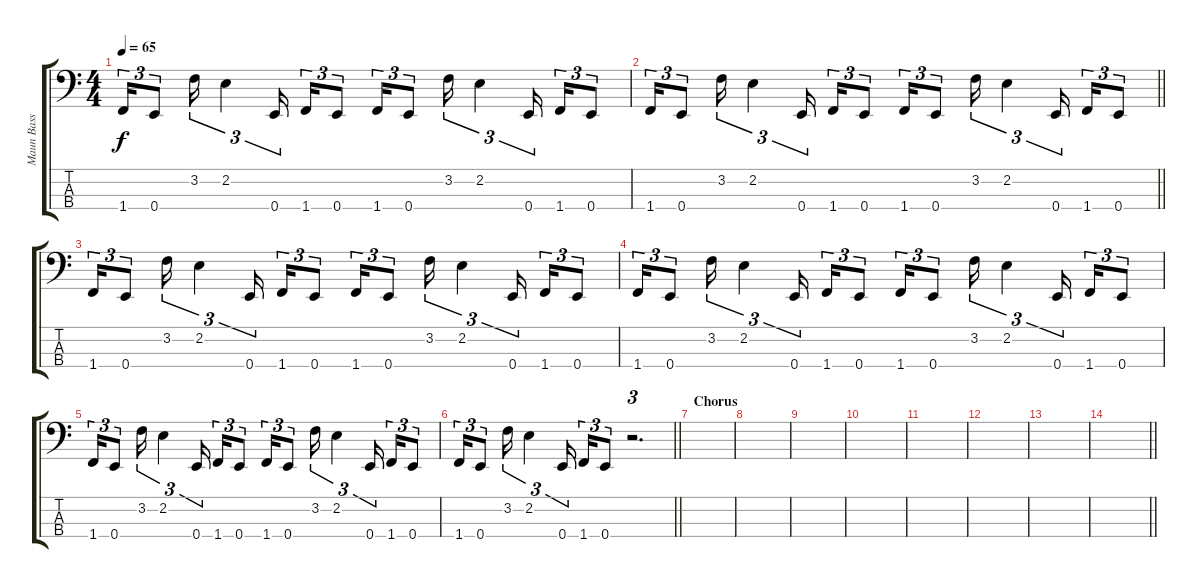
\track ("Maun Bass" "Maun Bass") {instrument synthbass1}
\staff {score tabs}
\tuning (G2 D2 A1 E1) {hide}
\ts (4 4)
\tempo 65
\clef f4
\ks c
1.4.16{tu (3 2) dy f} 0.4.8{tu (3 2)} 3.2.16{tu (3 2)} 2.2.4{tu (3 2)} 0.4.16{tu (3 2) beam splitsecondary} 1.4.16{tu (3 2)} 0.4.8{tu (3 2)} 1.4.16{tu (3 2)} 0.4.8{tu (3 2)} 3.2.16{tu (3 2)} 2.2.4{tu (3 2)} 0.4.16{tu (3 2) beam splitsecondary} 1.4.16{tu (3 2)} 0.4.8{tu (3 2)} |
\barLineRight lightlight
1.4.16{tu (3 2)} 0.4.8{tu (3 2)} 3.2.16{tu (3 2)} 2.2.4{tu (3 2)} 0.4.16{tu (3 2) beam splitsecondary} 1.4.16{tu (3 2)} 0.4.8{tu (3 2)} 1.4.16{tu (3 2)} 0.4.8{tu (3 2)} 3.2.16{tu (3 2)} 2.2.4{tu (3 2)} 0.4.16{tu (3 2) beam splitsecondary} 1.4.16{tu (3 2)} 0.4.8{tu (3 2)} |
1.4.16{tu (3 2)} 0.4.8{tu (3 2)} 3.2.16{tu (3 2)} 2.2.4{tu (3 2)} 0.4.16{tu (3 2) beam splitsecondary} 1.4.16{tu (3 2)} 0.4.8{tu (3 2)} 1.4.16{tu (3 2)} 0.4.8{tu (3 2)} 3.2.16{tu (3 2)} 2.2.4{tu (3 2)} 0.4.16{tu (3 2) beam splitsecondary} 1.4.16{tu (3 2)} 0.4.8{tu (3 2)} |
1.4.16{tu (3 2)} 0.4.8{tu (3 2)} 3.2.16{tu (3 2)} 2.2.4{tu (3 2)} 0.4.16{tu (3 2) beam splitsecondary} 1.4.16{tu (3 2)} 0.4.8{tu (3 2)} 1.4.16{tu (3 2)} 0.4.8{tu (3 2)} 3.2.16{tu (3 2)} 2.2.4{tu (3 2)} 0.4.16{tu (3 2) beam splitsecondary} 1.4.16{tu (3 2)} 0.4.8{tu (3 2)} |
1.4.16{tu (3 2)} 0.4.8{tu (3 2)} 3.2.16{tu (3 2)} 2.2.4{tu (3 2)} 0.4.16{tu (3 2) beam splitsecondary} 1.4.16{tu (3 2)} 0.4.8{tu (3 2)} 1.4.16{tu (3 2)} 0.4.8{tu (3 2)} 3.2.16{tu (3 2)} 2.2.4{tu (3 2)} 0.4.16{tu (3 2) beam splitsecondary} 1.4.16{tu (3 2)} 0.4.8{tu (3 2)} |
\barLineRight lightlight
1.4.16{tu (3 2)} 0.4.8{tu (3 2)} 3.2.16{tu (3 2)} 2.2.4{tu (3 2)} 0.4.16{tu (3 2) beam splitsecondary} 1.4.16{tu (3 2)} 0.4.8{tu (3 2)} r.2{d tu (3 2)} |
\section ("" "Chorus")
|
|
|
|
|
|
|
\barLineRight lightlight
